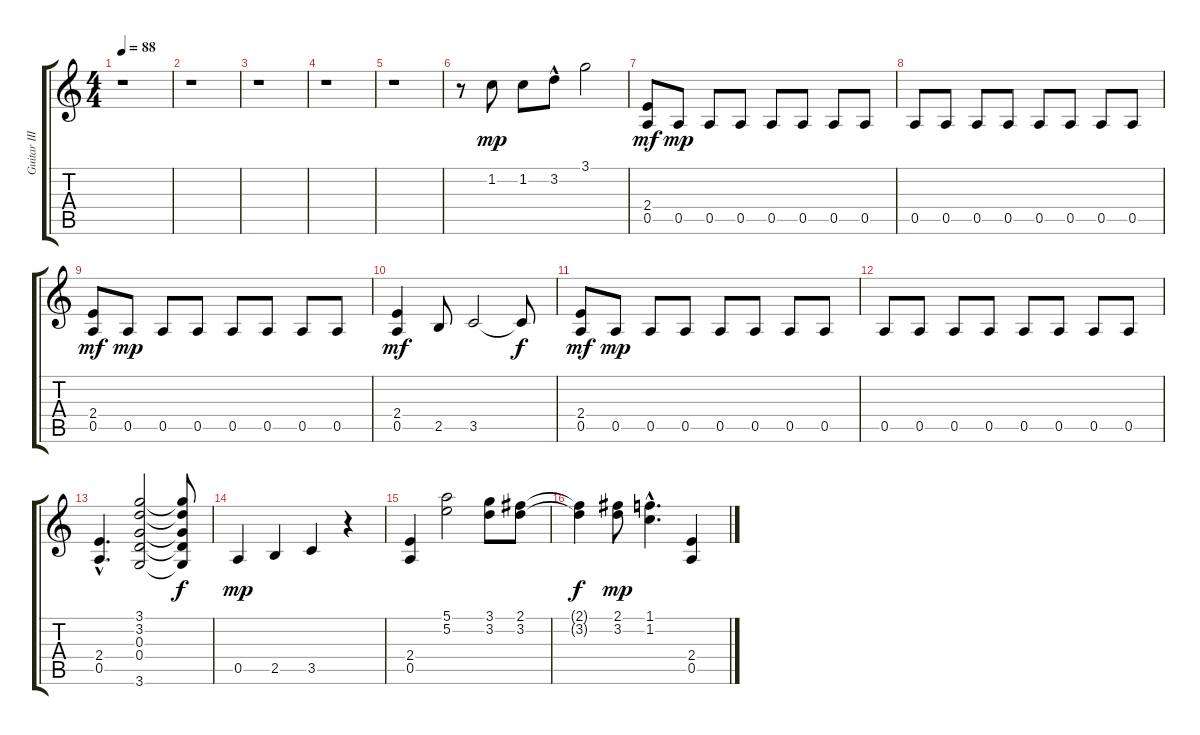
\track ("Guitar III" "Guitar III") {instrument overdrivenguitar}
\staff {score tabs}
\tuning (E4 B3 G3 D3 A2 E2) {hide}
\ts (4 4)
\tempo 88
\clef g2
\ks c
r.1{dy mp} |
r.1 |
r.1 |
r.1 |
r.1 |
r.8 1.2.8 1.2.8 3.2{hac}.8 3.1.2 |
(2.4 0.5).8{dy mf} 0.5.8{dy mp} 0.5.8 0.5.8 0.5.8 0.5.8 0.5.8 0.5.8 |
0.5.8 0.5.8 0.5.8 0.5.8 0.5.8 0.5.8 0.5.8 0.5.8 |
(2.4 0.5).8{dy mf} 0.5.8{dy mp} 0.5.8 0.5.8 0.5.8 0.5.8 0.5.8 0.5.8 |
(2.4 0.5).4{dy mf} 2.5.8 3.5.2 3.5{t}.8{dy f} |
(2.4 0.5).8{dy mf} 0.5.8{dy mp} 0.5.8 0.5.8 0.5.8 0.5.8 0.5.8 0.5.8 |
0.5.8 0.5.8 0.5.8 0.5.8 0.5.8 0.5.8 0.5.8 0.5.8 |
(2.4{hac} 0.5{hac}).4{d} (3.1 3.2 0.3 0.4 3.6).2 (3.1{t} 3.2{t} 0.3{t} 0.4{t} 3.6{t}).8{dy f} |
0.5.4{dy mp} 2.5.4 3.5.4 r.4 |
(2.4 0.5).4 (5.1 5.2).2 (3.1 3.2).8 (2.1 3.2).8 |
(2.1{t} 3.2{t}).4{dy f} (2.1 3.2).8{dy mp} (1.1{hac} 1.2{hac}).4{d} (2.4 0.5).4
